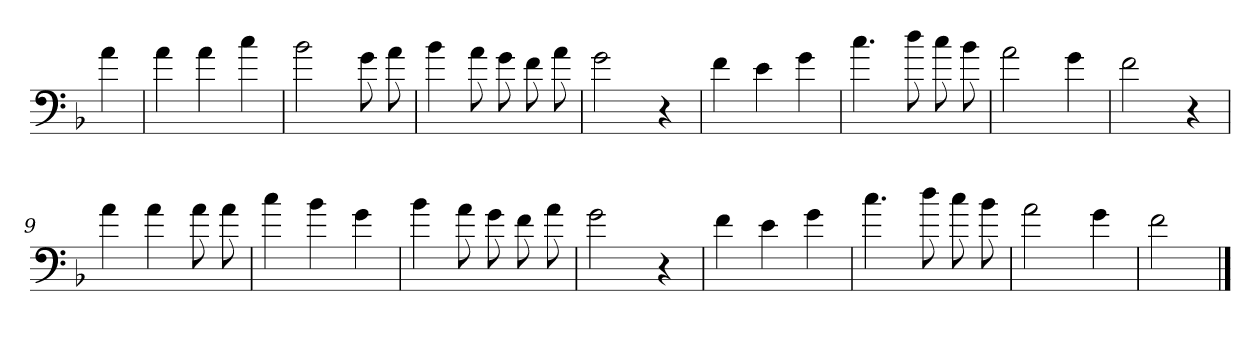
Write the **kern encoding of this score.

**kern
*part1
*staff1
*clefF4
*k[b-]
*F:
=
4a
=1
4a
4a
4cc
=2
2b-
8g
8a
=3
4b-
8a
8g
8f
8a
=4
2g
4r
=5
4f
4e
4g
=6
4.cc
8dd
8cc
8b-
=7
2a
4g
=8
2f
4r
=9
4a
4a
8a
8a
=10
4cc
4b-
4g
=11
4b-
8a
8g
8f
8a
=12
2g
4r
=13
4f
4e
4g
=14
4.cc
8dd
8cc
8b-
=15
2a
4g
=16
2f
==
*-
